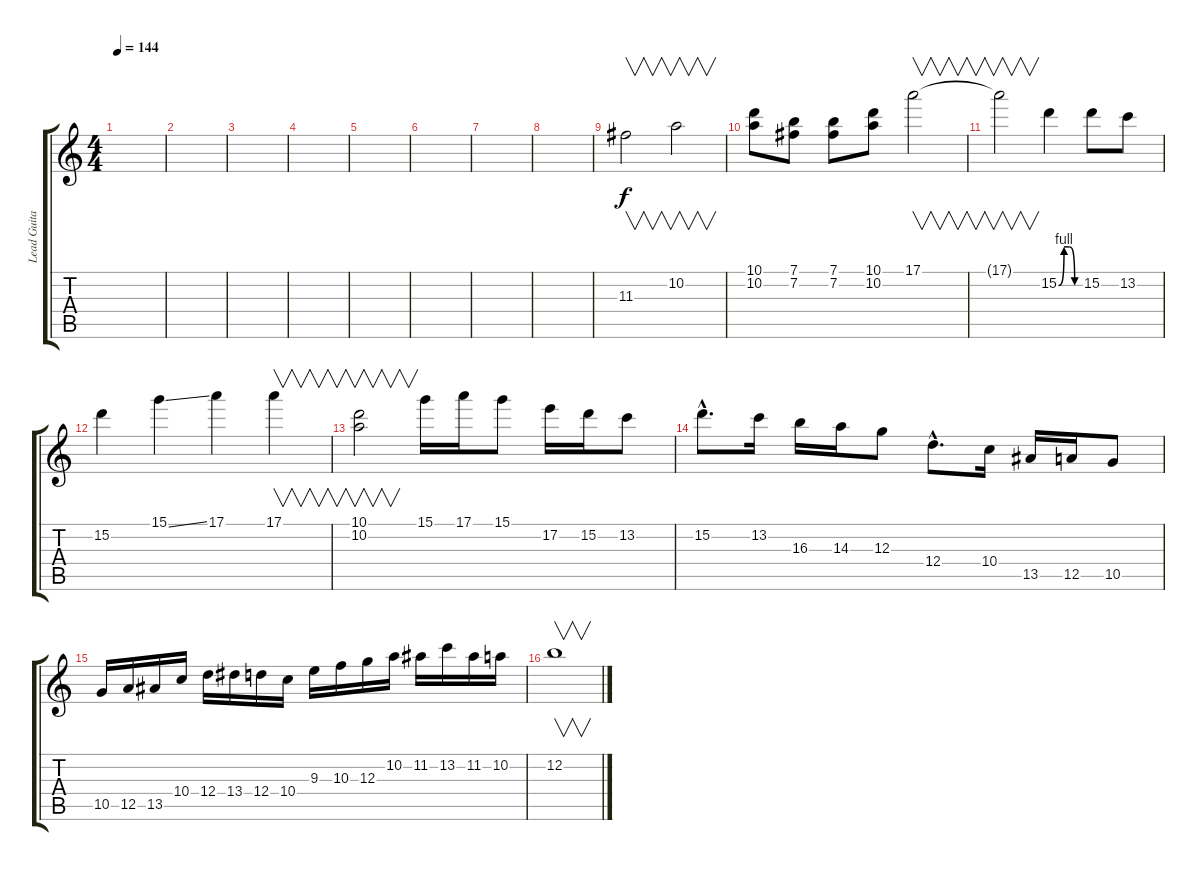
\track ("Lead Guitar" "Lead Guita") {instrument distortionguitar}
\staff {score tabs}
\tuning (E4 B3 G3 D3 A2 E2) {hide}
\ts (4 4)
\tempo 144
\clef g2
\ks c
|
|
|
|
|
|
|
|
11.3.2{v} 10.2.2{v} |
(10.1 10.2).8 (7.1 7.2).8 (7.1 7.2).8 (10.1 10.2).8 17.1.2{v} |
17.1{t}.2{v} 15.2{be (custom 0 0 15 4 30 4 45 0 60 0)}.4 15.2.8 13.2.8 |
15.2.4 15.1{ss}.4 17.1.4 17.1.4{v} |
(10.1 10.2).2{v} 15.1.16 17.1.16 15.1.8 17.2.16 15.2.16 13.2.8 |
15.2{hac}.8{d} 13.2.16 16.3.16 14.3.16 12.3.8 12.4{hac}.8{d} 10.4.16 13.5.16 12.5.16 10.5.8 |
10.5.16 12.5.16 13.5.16 10.4.16 12.4.16 13.4.16 12.4.16 10.4.16 9.3.16 10.3.16 12.3.16 10.2.16 11.2.16 13.2.16 11.2.16 10.2.16 |
12.2.1{v}
